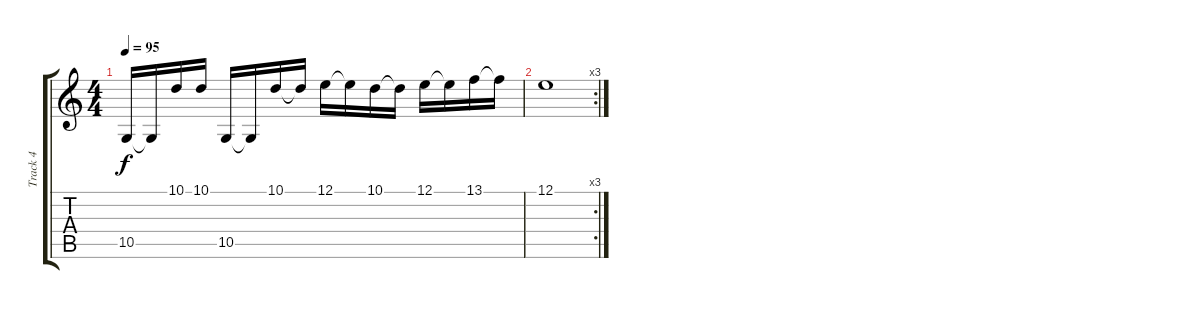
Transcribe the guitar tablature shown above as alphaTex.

\track ("Track 4" "Track 4") {instrument vibraphone}
\staff {score tabs}
\tuning (E4 B3 G3 D3 A2 E2) {hide}
\ts (4 4)
\tempo 95
\clef g2
\ks c
10.5.16{dy f} 10.5{t}.16 10.1.16 10.1.16 10.5.16 10.5{t}.16 10.1.16 10.1{t}.16 12.1.16 12.1{t}.16 10.1.16 10.1{t}.16 12.1.16 12.1{t}.16 13.1.16 13.1{t}.16 |
\rc 3
12.1.1
